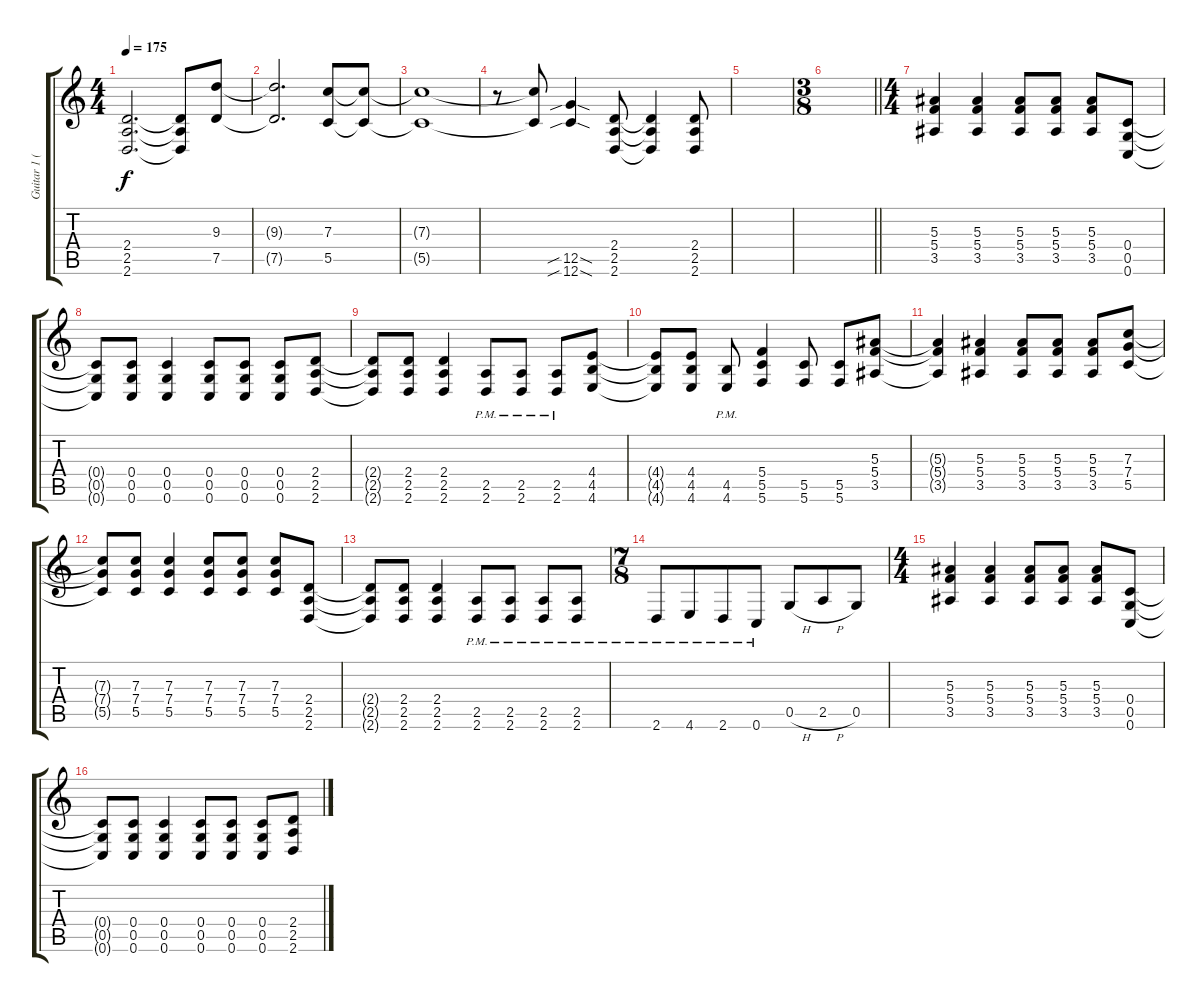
\track ("Guitar 1 (Distorted- Tuck)" "Guitar 1 (") {instrument distortionguitar}
\staff {score tabs}
\tuning (D4 A3 F3 C3 G2 C2) {hide}
\ts (4 4)
\tempo 175
\clef g2
\ks c
(2.4{t} 2.5{t} 2.6{t}).2{d dy f} (2.4{t} 2.5{t} 2.6{t}).8 (9.3 7.5).8 |
(9.3{t} 7.5{t}).2{d} (7.3 5.5).8 (7.3{t} 5.5{t}).8 |
(7.3{t} 5.5{t}).1 |
r.8 (7.3{t} 5.5{t}).8 (12.5{sib sod} 12.6{sib sod}).4 (2.4 2.5 2.6).8 (2.4{t} 2.5{t} 2.6{t}).4 (2.4 2.5 2.6).8 |
|
\ts (3 8)
\barLineRight lightlight
|
\ts (4 4)
(5.3 5.4 3.5).4 (5.3 5.4 3.5).4 (5.3 5.4 3.5).8 (5.3 5.4 3.5).8 (5.3 5.4 3.5).8 (0.4 0.5 0.6).8 |
(0.4{t} 0.5{t} 0.6{t}).8 (0.4 0.5 0.6).8 (0.4 0.5 0.6).4 (0.4 0.5 0.6).8 (0.4 0.5 0.6).8 (0.4 0.5 0.6).8 (2.4 2.5 2.6).8 |
(2.4{t} 2.5{t} 2.6{t}).8 (2.4 2.5 2.6).8 (2.4 2.5 2.6).4 (2.5{pm} 2.6{pm}).8 (2.5{pm} 2.6{pm}).8 (2.5{pm} 2.6{pm}).8 (4.4 4.5 4.6).8 |
(4.4{t} 4.5{t} 4.6{t}).8 (4.4 4.5 4.6).8 (4.5{pm} 4.6{pm}).8 (5.4 5.5 5.6).4 (5.5 5.6).8 (5.5 5.6).8 (5.3 5.4 3.5).8 |
(5.3{t} 5.4{t} 3.5{t}).4 (5.3 5.4 3.5).4 (5.3 5.4 3.5).8 (5.3 5.4 3.5).8 (5.3 5.4 3.5).8 (7.3 7.4 5.5).8 |
(7.3{t} 7.4{t} 5.5{t}).8 (7.3 7.4 5.5).8 (7.3 7.4 5.5).4 (7.3 7.4 5.5).8 (7.3 7.4 5.5).8 (7.3 7.4 5.5).8 (2.4 2.5 2.6).8 |
(2.4{t} 2.5{t} 2.6{t}).8 (2.4 2.5 2.6).8 (2.4 2.5 2.6).4 (2.5{pm} 2.6{pm}).8 (2.5{pm} 2.6{pm}).8 (2.5{pm} 2.6{pm}).8 (2.5{pm} 2.6{pm}).8 |
\ts (7 8)
2.6{pm}.8 4.6{pm}.8 2.6{pm}.8 0.6{pm}.8 0.5{h}.8 2.5{h}.8 0.5.8 |
\ts (4 4)
(5.3 5.4 3.5).4 (5.3 5.4 3.5).4 (5.3 5.4 3.5).8 (5.3 5.4 3.5).8 (5.3 5.4 3.5).8 (0.4 0.5 0.6).8 |
(0.4{t} 0.5{t} 0.6{t}).8 (0.4 0.5 0.6).8 (0.4 0.5 0.6).4 (0.4 0.5 0.6).8 (0.4 0.5 0.6).8 (0.4 0.5 0.6).8 (2.4 2.5 2.6).8
